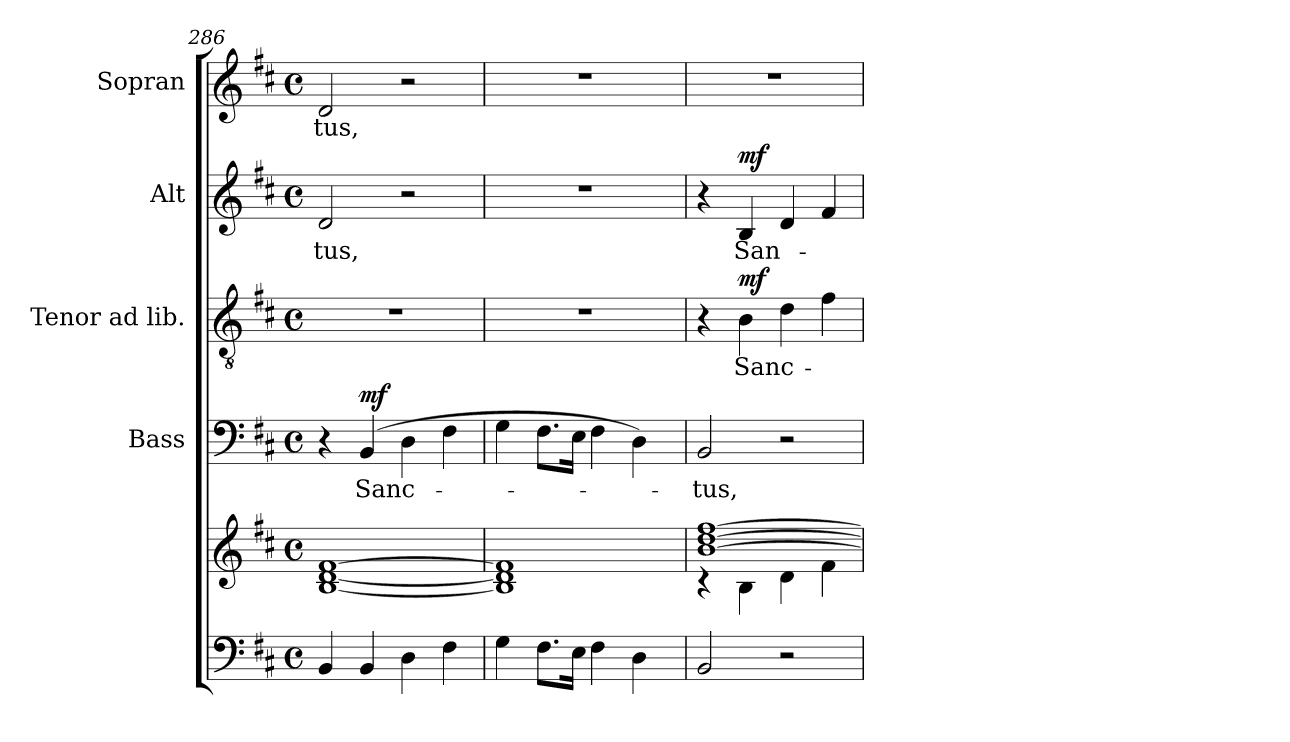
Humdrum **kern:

**kern	**kern	**kern	**text	**dynam	**kern	**text	**dynam	**kern	**text	**dynam	**kern	**text
*part5	*part5	*part4	*part4	*part4	*part3	*part3	*part3	*part2	*part2	*part2	*part1	*part1
*staff6	*staff5	*staff4	*staff4	*staff4	*staff3	*staff3	*staff3	*staff2	*staff2	*staff2	*staff1	*staff1
*	*	*I"Bass	*	*	*I"Tenor ad lib.	*	*	*I"Alt	*	*	*I"Sopran	*
*	*	*I'B.	*	*	*I'T.	*	*	*I'A.	*	*	*I'S.	*
!!LO:LB:g=z
*clefF4	*clefG2	*clefF4	*	*	*clefGv2	*	*	*clefG2	*	*	*clefG2	*
*k[f#c#]	*k[f#c#]	*k[f#c#]	*	*	*k[f#c#]	*	*	*k[f#c#]	*	*	*k[f#c#]	*
*D:	*D:	*D:	*	*	*D:	*	*	*D:	*	*	*D:	*
*M4/4	*M4/4	*M4/4	*	*	*M4/4	*	*	*M4/4	*	*	*M4/4	*
*met(c)	*met(c)	*met(c)	*	*	*met(c)	*	*	*met(c)	*	*	*met(c)	*
=286	=286	=286	=286	=286	=286	=286	=286	=286	=286	=286	=286	=286
!	!	!	!	!	!	!	!	!	!LO:LY:b	!	!	!LO:LY:b
4BB/	[1B [1d [1f#	4r	.	.	1r	.	.	2d/	-tus,	.	2d/	-tus,
!	!	!	!LO:LY:b	!LO:DY:a	!	!	!	!	!	!	!	!
4BB/	.	(4BB/	Sanc-	mf	.	.	.	.	.	.	.	.
4D\	.	4D\	.	.	.	.	.	2r	.	.	2r	.
4F#\	.	4F#\	.	.	.	.	.	.	.	.	.	.
=287	=287	=287	=287	=287	=287	=287	=287	=287	=287	=287	=287	=287
4G\	1B] 1d] 1f#]	4G\	.	.	1r	.	.	1r	.	.	1r	.
8.F#\L	.	8.F#\L	.	.	.	.	.	.	.	.	.	.
16E\Jk	.	16E\Jk	.	.	.	.	.	.	.	.	.	.
4F#\	.	4F#\	.	.	.	.	.	.	.	.	.	.
4D\	.	4D\)	.	.	.	.	.	.	.	.	.	.
=288	=288	=288	=288	=288	=288	=288	=288	=288	=288	=288	=288	=288
*	*^	*	*	*	*	*	*	*	*	*	*	*
!	!	!	!	!LO:LY:b	!	!	!	!	!	!	!	!	!
2BB/	[>1b [>1dd [>1ff#	4rc	2BB/	-tus,	.	4r	.	.	4r	.	.	1r	.
!	!	!	!	!	!	!	!LO:LY:b	!LO:DY:a	!	!LO:LY:b	!LO:DY:a	!	!
.	.	4B\	.	.	.	4B\	Sanc-	mf	4B/	San-	mf	.	.
2r	.	4d\	2r	.	.	4d\	.	.	4d/	.	.	.	.
.	.	4f#\	.	.	.	4f#\	.	.	4f#/	.	.	.	.
*	*v	*v	*	*	*	*	*	*	*	*	*	*	*
=	=	=	=	=	=	=	=	=	=	=	=	=
*-	*-	*-	*-	*-	*-	*-	*-	*-	*-	*-	*-	*-
